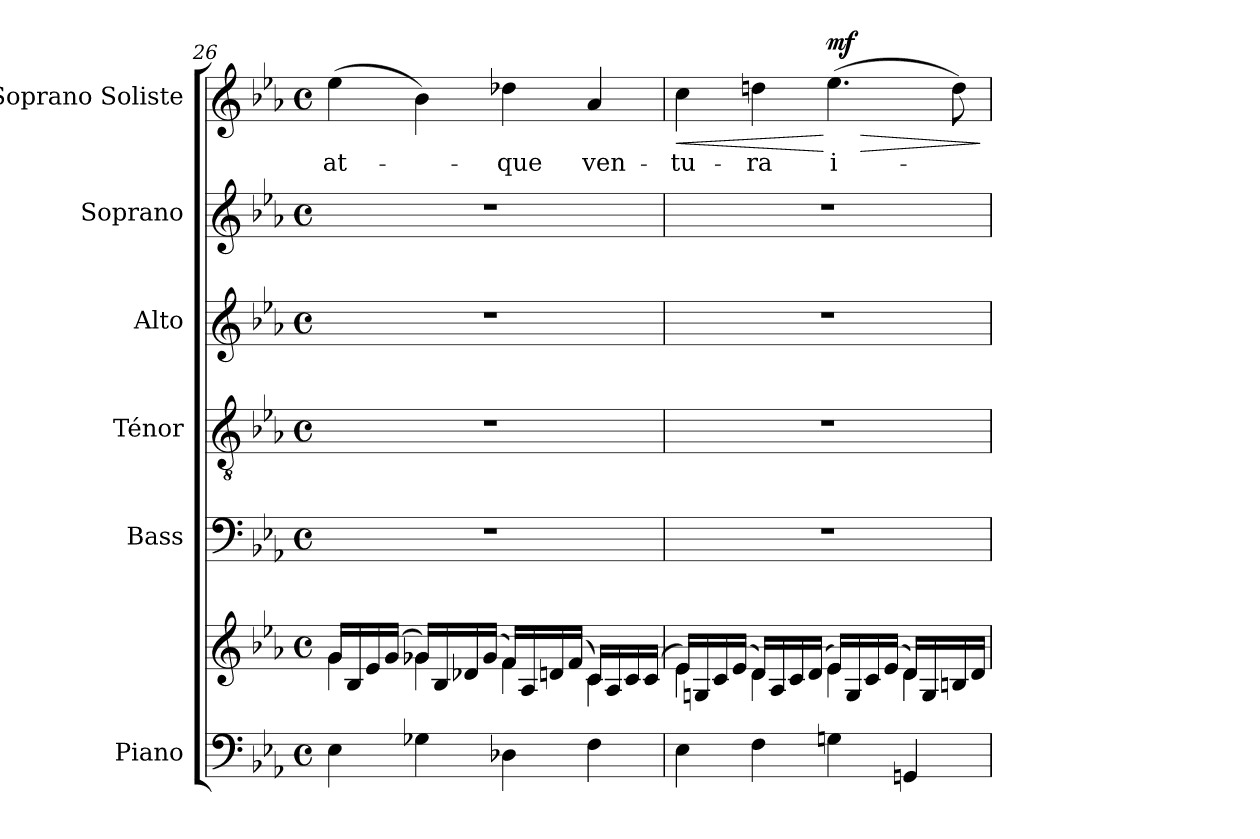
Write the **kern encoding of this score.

**kern	**kern	**kern	**kern	**kern	**kern	**kern	**text	**dynam
*part6	*part6	*part5	*part4	*part3	*part2	*part1	*part1	*part1
*staff7	*staff6	*staff5	*staff4	*staff3	*staff2	*staff1	*staff1	*staff1
*I"Piano	*	*I"Bass	*I"Ténor	*I"Alto	*I"Soprano	*I"Soprano Soliste	*	*
*I'Pno.	*	*I'B.	*I'T.	*I'A.	*I'S.	*	*	*
*clefF4	*clefG2	*clefF4	*clefGv2	*clefG2	*clefG2	*clefG2	*	*
*k[b-e-a-]	*k[b-e-a-]	*k[b-e-a-]	*k[b-e-a-]	*k[b-e-a-]	*k[b-e-a-]	*k[b-e-a-]	*	*
*M4/4	*M4/4	*M4/4	*M4/4	*M4/4	*M4/4	*M4/4	*	*
*met(c)	*met(c)	*met(c)	*met(c)	*met(c)	*met(c)	*met(c)	*	*
=26	=26	=26	=26	=26	=26	=26	=26	=26
*	*^	*	*	*	*	*	*	*
4E-\	16g/LL	4g\	1r	1r	1r	1r	(4ee-\	at-	.
.	16B-/	.	.	.	.	.	.	.	.
.	16e-/	.	.	.	.	.	.	.	.
.	(16g/JJ	.	.	.	.	.	.	.	.
4G-X\	16g-X/LL)	4g-\	.	.	.	.	4b-\)	.	.
.	16B-/	.	.	.	.	.	.	.	.
.	16d-X/	.	.	.	.	.	.	.	.
.	(16g-/JJ	.	.	.	.	.	.	.	.
4D-X\	16f/LL)	4f\	.	.	.	.	4dd-X\	-que	.
.	16A-/	.	.	.	.	.	.	.	.
.	16dn/	.	.	.	.	.	.	.	.
.	(16f/JJ	.	.	.	.	.	.	.	.
4F\	16c/LL)	4c\	.	.	.	.	4a-/	ven-	.
.	16A-/	.	.	.	.	.	.	.	.
.	16c/	.	.	.	.	.	.	.	.
.	(16c/JJ	.	.	.	.	.	.	.	.
=27	=27	=27	=27	=27	=27	=27	=27	=27	=27
!	!	!	!	!	!	!	!	!	!LO:HP:b
4E-\	16e-/LL)	4e-\	1r	1r	1r	1r	4cc\	-tu-	<
.	16Gn/	.	.	.	.	.	.	.	.
.	16c/	.	.	.	.	.	.	.	.
.	(16e-/JJ	.	.	.	.	.	.	.	.
4F\	16d/LL)	4d\	.	.	.	.	4ddn\	-ra	.
.	16A-/	.	.	.	.	.	.	.	.
.	16c/	.	.	.	.	.	.	.	.
.	(16d/JJ	.	.	.	.	.	.	.	.
!	!	!	!	!	!	!	!	!	!LO:HP:n=1:b
!	!	!	!	!	!	!	!	!	!LO:DY:n=1:a
4Gn\	16e-/LL)	4e-\	.	.	.	.	(4.ee-\	i-	[ > mf
.	16G/	.	.	.	.	.	.	.	.
.	16c/	.	.	.	.	.	.	.	.
.	(16e-/JJ	.	.	.	.	.	.	.	.
4GGn/	16d/LL)	4d\	.	.	.	.	.	.	.
.	16G/	.	.	.	.	.	.	.	.
.	16Bn/	.	.	.	.	.	8dd\)	.	.
.	16d/JJ	.	.	.	.	.	.	.	.
*	*v	*v	*	*	*	*	*	*	*
.	.	.	.	.	.	.	.	]
=	=	=	=	=	=	=	=	=
*-	*-	*-	*-	*-	*-	*-	*-	*-
